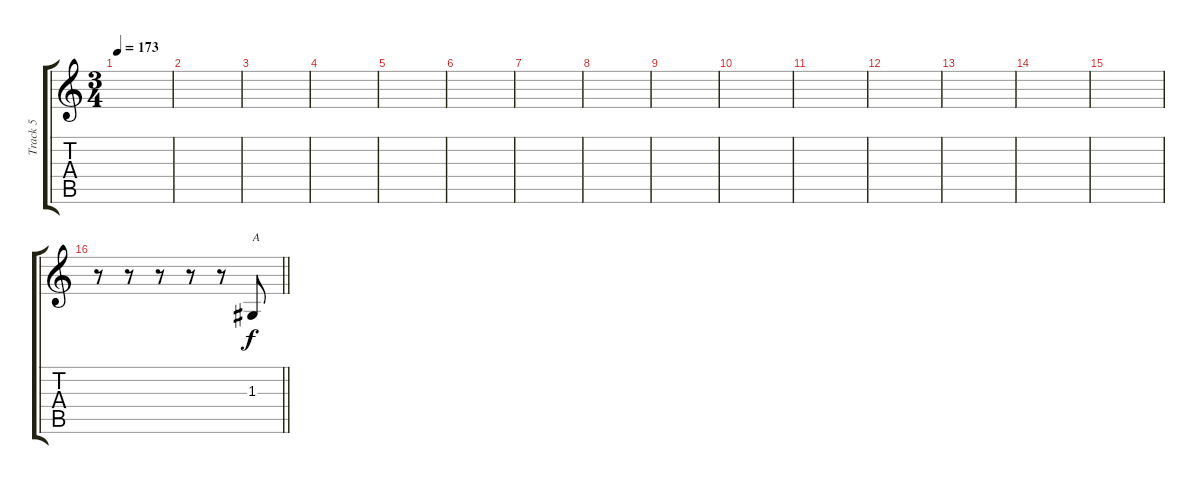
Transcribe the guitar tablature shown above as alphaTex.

\track ("Track 5" "Track 5") {instrument altosax}
\staff {score tabs}
\tuning (E4 B3 G3 D3 A2 E2) {hide}
\ts (3 4)
\tempo 173
\clef g2
\ks c
|
|
|
|
|
|
|
|
|
|
|
|
|
|
|
\barLineRight lightlight
r.8 r.8 r.8 r.8 r.8 1.3.8{txt "A "}
